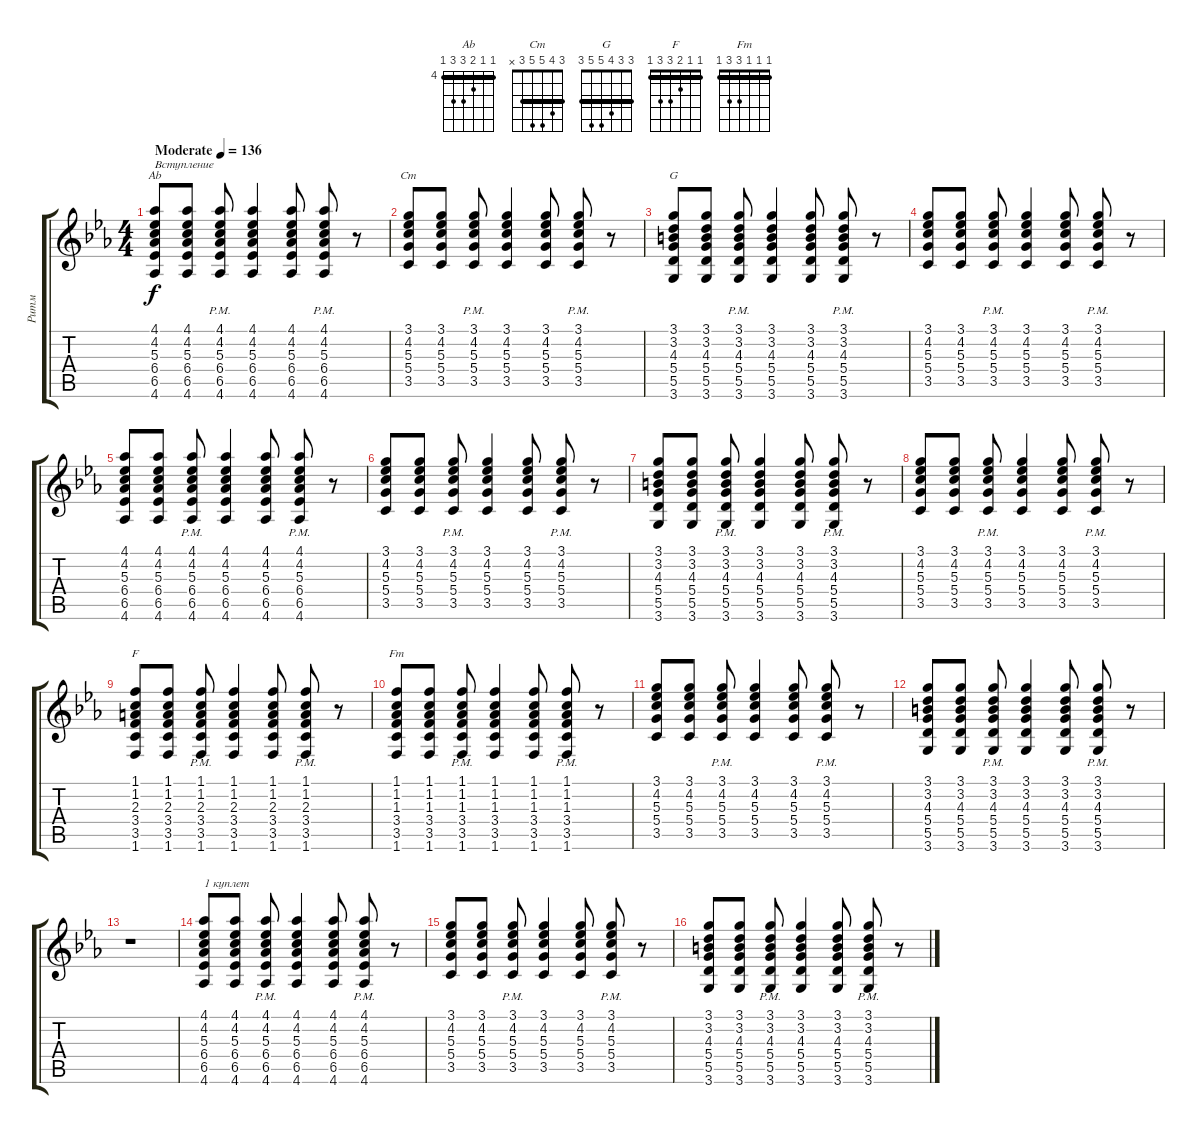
\track ("Ритм" "Ритм") {instrument acousticguitarnylon}
\staff {score tabs}
\tuning (E4 B3 G3 D3 A2 E2) {hide}
\chord ("Ab" 4 4 5 6 6 4) {firstfret 4 barre 4}
\chord ("Cm" 3 4 5 5 3 x) {barre 3}
\chord ("G" 3 3 4 5 5 3) {barre 3}
\chord ("F" 1 1 2 3 3 1) {barre 1}
\chord ("Fm" 1 1 1 3 3 1) {barre 1}
\ts (4 4)
\tempo (136 "Moderate")
\clef g2
\ks cminor
(4.1 4.2 5.3 6.4 6.5 4.6).8{ch "Ab" txt "Вступление" dy f instrument acousticguitarnylon} (4.1 4.2 5.3 6.4 6.5 4.6).8 (4.1{pm} 4.2{pm} 5.3{pm} 6.4{pm} 6.5{pm} 4.6{pm}).8 (4.1 4.2 5.3 6.4 6.5 4.6).4 (4.1 4.2 5.3 6.4 6.5 4.6).8 (4.1{pm} 4.2{pm} 5.3{pm} 6.4{pm} 6.5{pm} 4.6{pm}).8 r.8 |
(3.1 4.2 5.3 5.4 3.5).8{ch "Cm"} (3.1 4.2 5.3 5.4 3.5).8 (3.1{pm} 4.2{pm} 5.3{pm} 5.4{pm} 3.5{pm}).8 (3.1 4.2 5.3 5.4 3.5).4 (3.1 4.2 5.3 5.4 3.5).8 (3.1{pm} 4.2{pm} 5.3{pm} 5.4{pm} 3.5{pm}).8 r.8 |
(3.1 3.2 4.3 5.4 5.5 3.6).8{ch "G"} (3.1 3.2 4.3 5.4 5.5 3.6).8 (3.1{pm} 3.2{pm} 4.3{pm} 5.4{pm} 5.5{pm} 3.6{pm}).8 (3.1 3.2 4.3 5.4 5.5 3.6).4 (3.1 3.2 4.3 5.4 5.5 3.6).8 (3.1{pm} 3.2{pm} 4.3{pm} 5.4{pm} 5.5{pm} 3.6{pm}).8 r.8 |
(3.1 4.2 5.3 5.4 3.5).8 (3.1 4.2 5.3 5.4 3.5).8 (3.1{pm} 4.2{pm} 5.3{pm} 5.4{pm} 3.5{pm}).8 (3.1 4.2 5.3 5.4 3.5).4 (3.1 4.2 5.3 5.4 3.5).8 (3.1{pm} 4.2{pm} 5.3{pm} 5.4{pm} 3.5{pm}).8 r.8 |
(4.1 4.2 5.3 6.4 6.5 4.6).8 (4.1 4.2 5.3 6.4 6.5 4.6).8 (4.1{pm} 4.2{pm} 5.3{pm} 6.4{pm} 6.5{pm} 4.6{pm}).8 (4.1 4.2 5.3 6.4 6.5 4.6).4 (4.1 4.2 5.3 6.4 6.5 4.6).8 (4.1{pm} 4.2{pm} 5.3{pm} 6.4{pm} 6.5{pm} 4.6{pm}).8 r.8 |
(3.1 4.2 5.3 5.4 3.5).8 (3.1 4.2 5.3 5.4 3.5).8 (3.1{pm} 4.2{pm} 5.3{pm} 5.4{pm} 3.5{pm}).8 (3.1 4.2 5.3 5.4 3.5).4 (3.1 4.2 5.3 5.4 3.5).8 (3.1{pm} 4.2{pm} 5.3{pm} 5.4{pm} 3.5{pm}).8 r.8 |
(3.1 3.2 4.3 5.4 5.5 3.6).8 (3.1 3.2 4.3 5.4 5.5 3.6).8 (3.1{pm} 3.2{pm} 4.3{pm} 5.4{pm} 5.5{pm} 3.6{pm}).8 (3.1 3.2 4.3 5.4 5.5 3.6).4 (3.1 3.2 4.3 5.4 5.5 3.6).8 (3.1{pm} 3.2{pm} 4.3{pm} 5.4{pm} 5.5{pm} 3.6{pm}).8 r.8 |
(3.1 4.2 5.3 5.4 3.5).8 (3.1 4.2 5.3 5.4 3.5).8 (3.1{pm} 4.2{pm} 5.3{pm} 5.4{pm} 3.5{pm}).8 (3.1 4.2 5.3 5.4 3.5).4 (3.1 4.2 5.3 5.4 3.5).8 (3.1{pm} 4.2{pm} 5.3{pm} 5.4{pm} 3.5{pm}).8 r.8 |
(1.1 1.2 2.3 3.4 3.5 1.6).8{ch "F"} (1.1 1.2 2.3 3.4 3.5 1.6).8 (1.1{pm} 1.2{pm} 2.3{pm} 3.4{pm} 3.5{pm} 1.6{pm}).8 (1.1 1.2 2.3 3.4 3.5 1.6).4 (1.1 1.2 2.3 3.4 3.5 1.6).8 (1.1{pm} 1.2{pm} 2.3{pm} 3.4{pm} 3.5{pm} 1.6{pm}).8 r.8 |
(1.1 1.2 1.3 3.4 3.5 1.6).8{ch "Fm"} (1.1 1.2 1.3 3.4 3.5 1.6).8 (1.1{pm} 1.2{pm} 1.3{pm} 3.4{pm} 3.5{pm} 1.6{pm}).8 (1.1 1.2 1.3 3.4 3.5 1.6).4 (1.1 1.2 1.3 3.4 3.5 1.6).8 (1.1{pm} 1.2{pm} 1.3{pm} 3.4{pm} 3.5{pm} 1.6{pm}).8 r.8 |
(3.1 4.2 5.3 5.4 3.5).8 (3.1 4.2 5.3 5.4 3.5).8 (3.1{pm} 4.2{pm} 5.3{pm} 5.4{pm} 3.5{pm}).8 (3.1 4.2 5.3 5.4 3.5).4 (3.1 4.2 5.3 5.4 3.5).8 (3.1{pm} 4.2{pm} 5.3{pm} 5.4{pm} 3.5{pm}).8 r.8 |
(3.1 3.2 4.3 5.4 5.5 3.6).8 (3.1 3.2 4.3 5.4 5.5 3.6).8 (3.1{pm} 3.2{pm} 4.3{pm} 5.4{pm} 5.5{pm} 3.6{pm}).8 (3.1 3.2 4.3 5.4 5.5 3.6).4 (3.1 3.2 4.3 5.4 5.5 3.6).8 (3.1{pm} 3.2{pm} 4.3{pm} 5.4{pm} 5.5{pm} 3.6{pm}).8 r.8 |
r.1 |
(4.1 4.2 5.3 6.4 6.5 4.6).8{txt "1 куплет"} (4.1 4.2 5.3 6.4 6.5 4.6).8 (4.1{pm} 4.2{pm} 5.3{pm} 6.4{pm} 6.5{pm} 4.6{pm}).8 (4.1 4.2 5.3 6.4 6.5 4.6).4 (4.1 4.2 5.3 6.4 6.5 4.6).8 (4.1{pm} 4.2{pm} 5.3{pm} 6.4{pm} 6.5{pm} 4.6{pm}).8 r.8 |
(3.1 4.2 5.3 5.4 3.5).8 (3.1 4.2 5.3 5.4 3.5).8 (3.1{pm} 4.2{pm} 5.3{pm} 5.4{pm} 3.5{pm}).8 (3.1 4.2 5.3 5.4 3.5).4 (3.1 4.2 5.3 5.4 3.5).8 (3.1{pm} 4.2{pm} 5.3{pm} 5.4{pm} 3.5{pm}).8 r.8 |
(3.1 3.2 4.3 5.4 5.5 3.6).8 (3.1 3.2 4.3 5.4 5.5 3.6).8 (3.1{pm} 3.2{pm} 4.3{pm} 5.4{pm} 5.5{pm} 3.6{pm}).8 (3.1 3.2 4.3 5.4 5.5 3.6).4 (3.1 3.2 4.3 5.4 5.5 3.6).8 (3.1{pm} 3.2{pm} 4.3{pm} 5.4{pm} 5.5{pm} 3.6{pm}).8 r.8
